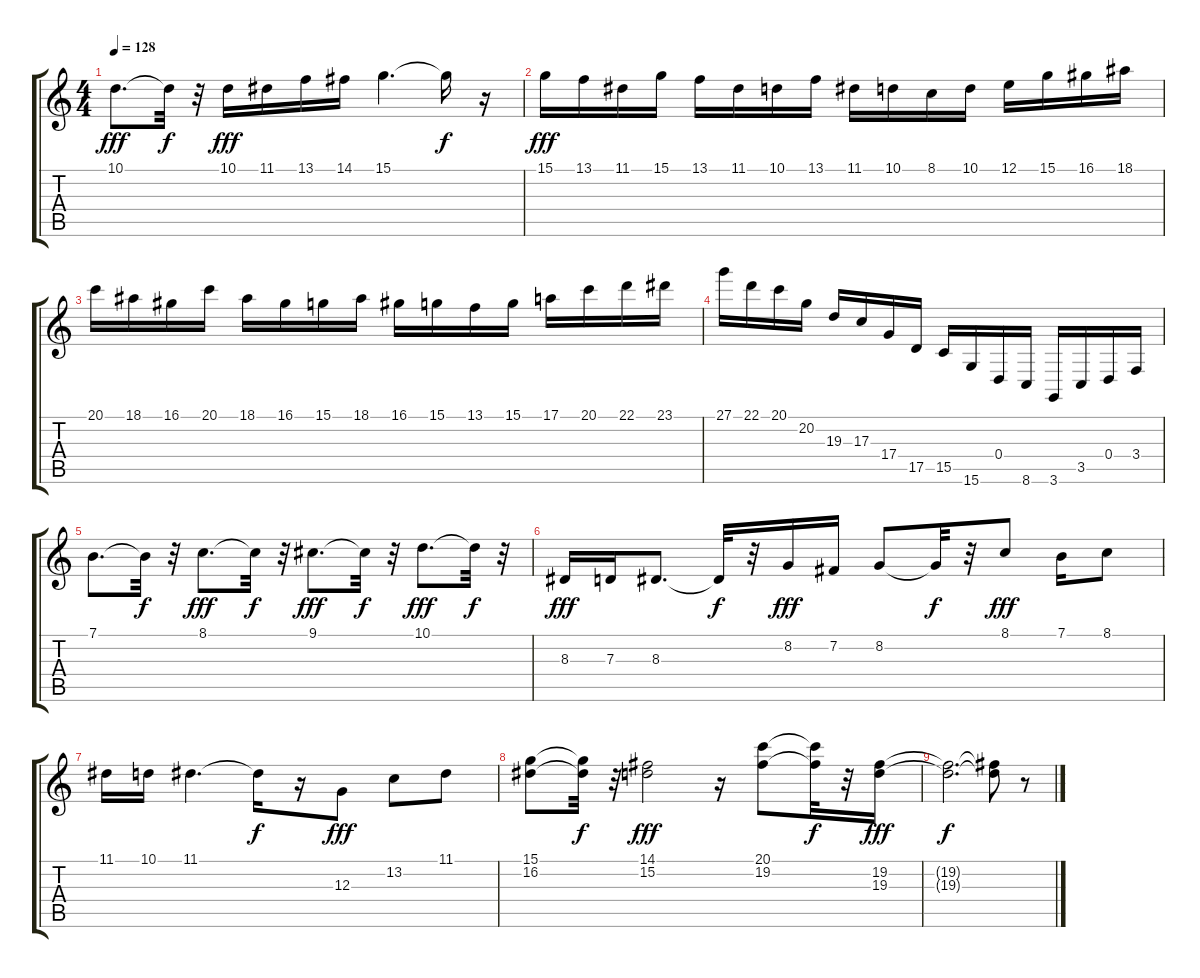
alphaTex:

\track "" {instrument lead8bassandlead}
\staff {score tabs}
\tuning (E4 B3 G3 D3 A2 E2) {hide}
\ts (4 4)
\tempo 128
\clef g2
\ks c
10.1.8{d dy fff} 10.1{t}.32{dy f} r.32 10.1.16{dy fff} 11.1.16 13.1.16 14.1.16 15.1.4{d} 15.1{t}.16{dy f} r.16 |
15.1.16{dy fff} 13.1.16 11.1.16 15.1.16 13.1.16 11.1.16 10.1.16 13.1.16 11.1.16 10.1.16 8.1.16 10.1.16 12.1.16 15.1.16 16.1.16 18.1.16 |
20.1.16 18.1.16 16.1.16 20.1.16 18.1.16 16.1.16 15.1.16 18.1.16 16.1.16 15.1.16 13.1.16 15.1.16 17.1.16 20.1.16 22.1.16 23.1.16 |
27.1.16 22.1.16 20.1.16 20.2.16 19.3.16 17.3.16 17.4.16 17.5.16 15.5.16 15.6.16 0.4.16 8.6.16 3.6.16 3.5.16 0.4.16 3.4.16 |
7.1.8{d} 7.1{t}.32{dy f} r.32 8.1.8{d dy fff} 8.1{t}.32{dy f} r.32 9.1.8{d dy fff} 9.1{t}.32{dy f} r.32 10.1.8{d dy fff} 10.1{t}.32{dy f} r.32 |
8.3.16{dy fff} 7.3.16 8.3.8{d} 8.3{t}.32{dy f} r.32 8.2.16{dy fff} 7.2.16 8.2.8 8.2{t}.32{dy f} r.32 8.1.8{dy fff} 7.1.16 8.1.8 |
11.1.16 10.1.16 11.1.4{d} 11.1{t}.16{dy f} r.16 12.3.8{dy fff} 13.2.8 11.1.8 |
(15.1 16.2).8 (15.1{t} 16.2{t}).32{dy f} r.32 (14.1 15.2).2{dy fff} r.16 (20.1 19.2).8 (20.1{t} 19.2{t}).32{dy f} r.32 (19.2 19.3).16{dy fff} |
(19.2{t} 19.3{t}).2{d dy f} (19.2{t} 19.3{t}).8 r.8
